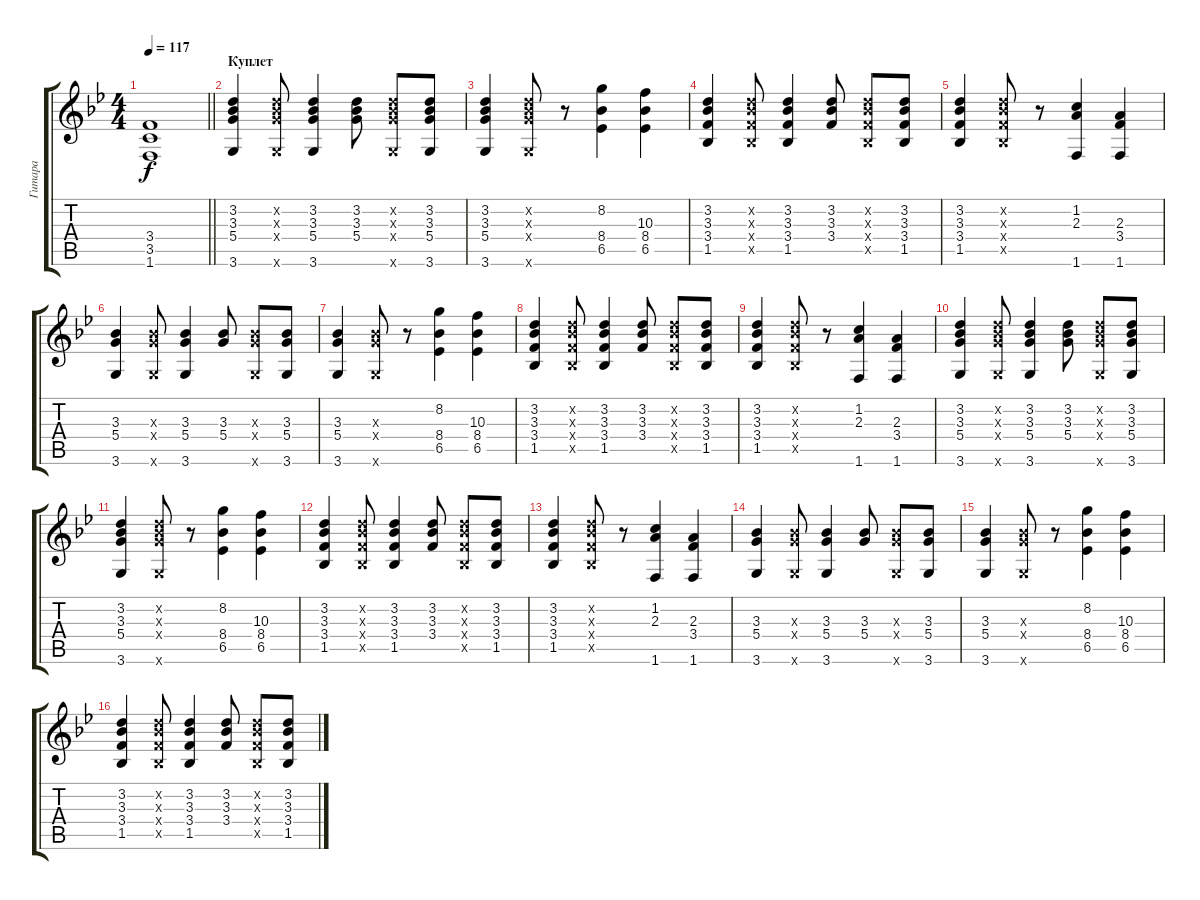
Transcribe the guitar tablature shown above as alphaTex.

\track ("Гитара" "Гитара") {instrument acousticguitarsteel}
\staff {score tabs}
\tuning (E4 B3 G3 D3 A2 E2) {hide}
\ts (4 4)
\tempo 117
\clef g2
\barLineRight lightlight
\ks gminor
(3.4 3.5 1.6).1{dy f} |
\section ("" "Куплет")
(3.2 3.3 5.4 3.6).4{instrument acousticguitarsteel} (3.2{x} 3.3{x} 5.4{x} 3.6{x}).8 (3.2 3.3 5.4 3.6).4 (3.2 3.3 5.4).8 (3.2{x} 3.3{x} 5.4{x} 3.6{x}).8 (3.2 3.3 5.4 3.6).8 |
(3.2 3.3 5.4 3.6).4 (3.2{x} 3.3{x} 5.4{x} 3.6{x}).8 r.8 (8.2 8.4 6.5).4 (10.3 8.4 6.5).4 |
(3.2 3.3 3.4 1.5).4 (3.2{x} 3.3{x} 3.4{x} 1.5{x}).8 (3.2 3.3 3.4 1.5).4 (3.2 3.3 3.4).8 (3.2{x} 3.3{x} 3.4{x} 1.5{x}).8 (3.2 3.3 3.4 1.5).8 |
(3.2 3.3 3.4 1.5).4 (3.2{x} 3.3{x} 3.4{x} 1.5{x}).8 r.8 (1.2 2.3 1.6).4 (2.3 3.4 1.6).4 |
(3.3 5.4 3.6).4 (3.3{x} 5.4{x} 3.6{x}).8 (3.3 5.4 3.6).4 (3.3 5.4).8 (3.3{x} 5.4{x} 3.6{x}).8 (3.3 5.4 3.6).8 |
(3.3 5.4 3.6).4 (3.3{x} 5.4{x} 3.6{x}).8 r.8 (8.2 8.4 6.5).4 (10.3 8.4 6.5).4 |
(3.2 3.3 3.4 1.5).4 (3.2{x} 3.3{x} 3.4{x} 1.5{x}).8 (3.2 3.3 3.4 1.5).4 (3.2 3.3 3.4).8 (3.2{x} 3.3{x} 3.4{x} 1.5{x}).8 (3.2 3.3 3.4 1.5).8 |
(3.2 3.3 3.4 1.5).4 (3.2{x} 3.3{x} 3.4{x} 1.5{x}).8 r.8 (1.2 2.3 1.6).4 (2.3 3.4 1.6).4 |
(3.2 3.3 5.4 3.6).4 (3.2{x} 3.3{x} 5.4{x} 3.6{x}).8 (3.2 3.3 5.4 3.6).4 (3.2 3.3 5.4).8 (3.2{x} 3.3{x} 5.4{x} 3.6{x}).8 (3.2 3.3 5.4 3.6).8 |
(3.2 3.3 5.4 3.6).4 (3.2{x} 3.3{x} 5.4{x} 3.6{x}).8 r.8 (8.2 8.4 6.5).4 (10.3 8.4 6.5).4 |
(3.2 3.3 3.4 1.5).4 (3.2{x} 3.3{x} 3.4{x} 1.5{x}).8 (3.2 3.3 3.4 1.5).4 (3.2 3.3 3.4).8 (3.2{x} 3.3{x} 3.4{x} 1.5{x}).8 (3.2 3.3 3.4 1.5).8 |
(3.2 3.3 3.4 1.5).4 (3.2{x} 3.3{x} 3.4{x} 1.5{x}).8 r.8 (1.2 2.3 1.6).4 (2.3 3.4 1.6).4 |
(3.3 5.4 3.6).4 (3.3{x} 5.4{x} 3.6{x}).8 (3.3 5.4 3.6).4 (3.3 5.4).8 (3.3{x} 5.4{x} 3.6{x}).8 (3.3 5.4 3.6).8 |
(3.3 5.4 3.6).4 (3.3{x} 5.4{x} 3.6{x}).8 r.8 (8.2 8.4 6.5).4 (10.3 8.4 6.5).4 |
(3.2 3.3 3.4 1.5).4 (3.2{x} 3.3{x} 3.4{x} 1.5{x}).8 (3.2 3.3 3.4 1.5).4 (3.2 3.3 3.4).8 (3.2{x} 3.3{x} 3.4{x} 1.5{x}).8 (3.2 3.3 3.4 1.5).8
